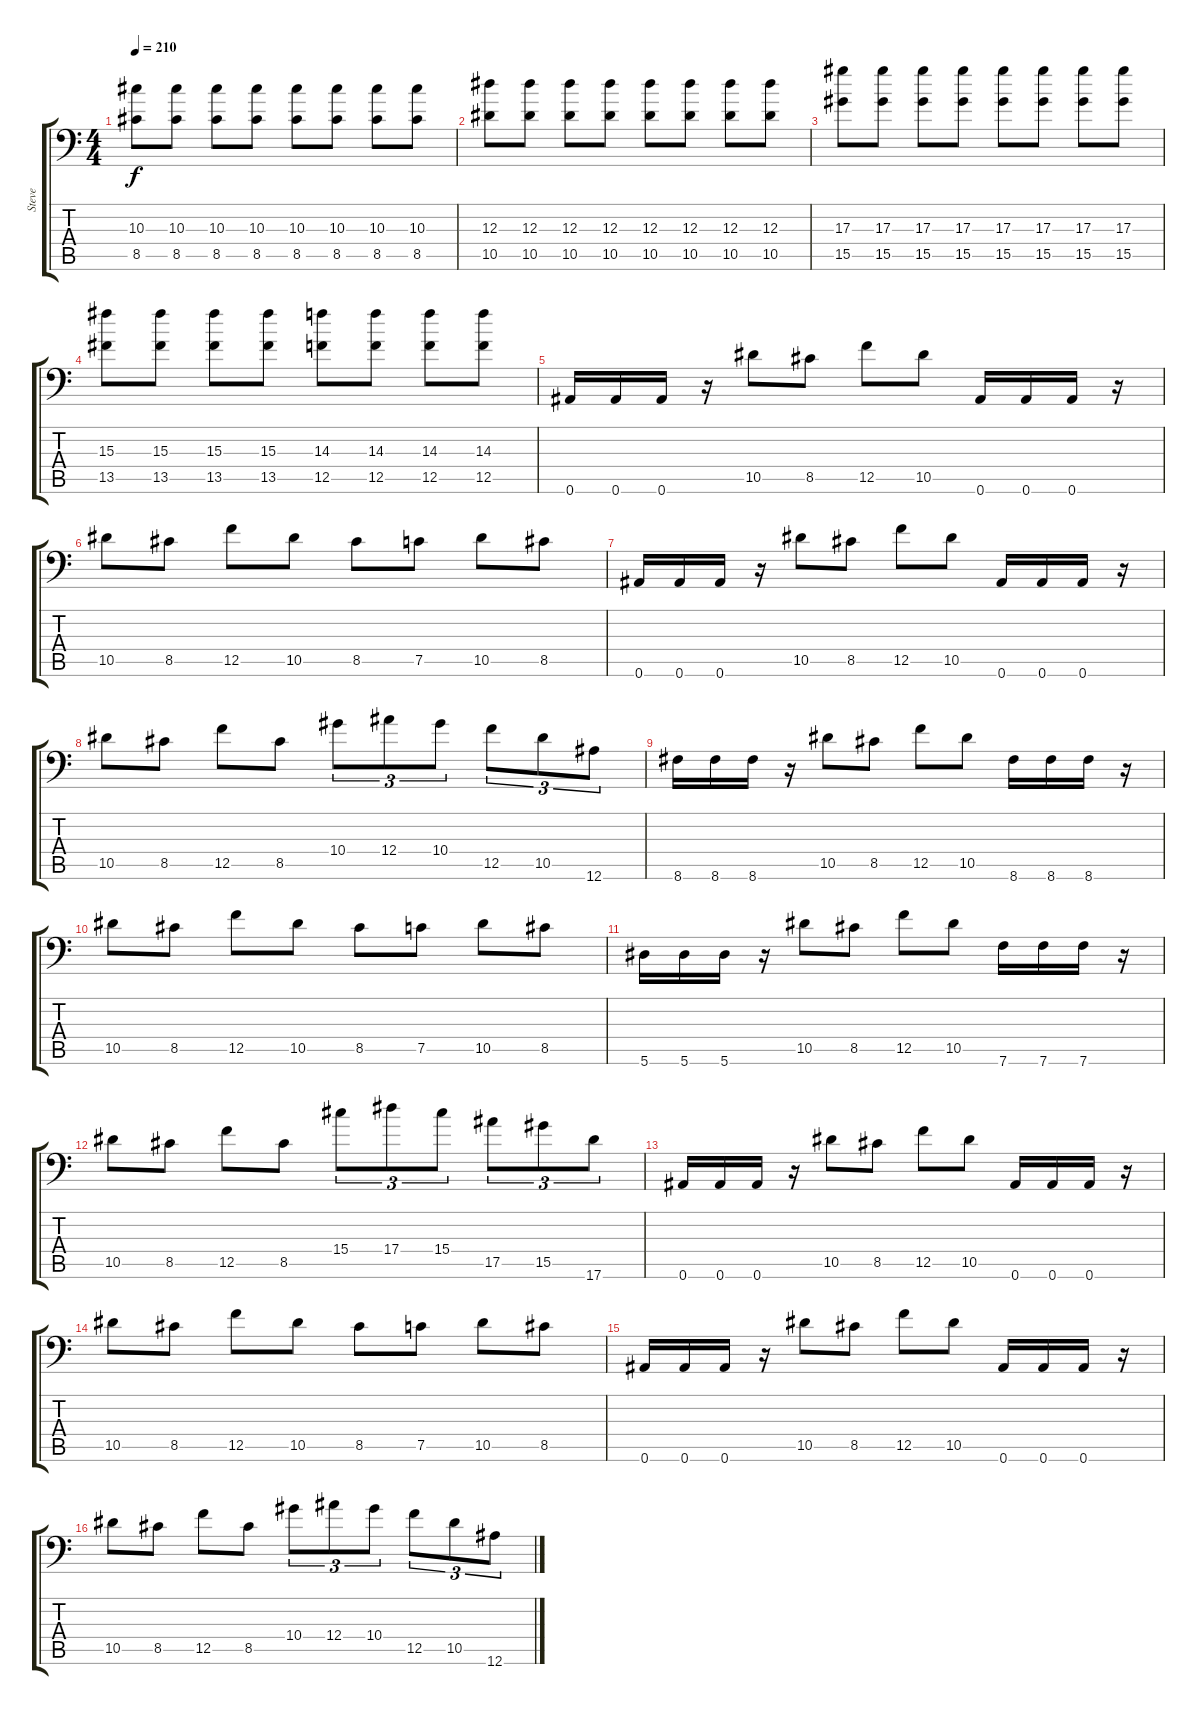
\track ("Steve" "Steve") {instrument distortionguitar}
\staff {score tabs}
\tuning (C4 G3 Eb3 Bb2 F2 Bb1) {hide}
\ts (4 4)
\tempo 210
\clef f4
\ks c
(10.3 8.5).8{dy f} (10.3 8.5).8 (10.3 8.5).8 (10.3 8.5).8 (10.3 8.5).8 (10.3 8.5).8 (10.3 8.5).8 (10.3 8.5).8 |
(12.3 10.5).8 (12.3 10.5).8 (12.3 10.5).8 (12.3 10.5).8 (12.3 10.5).8 (12.3 10.5).8 (12.3 10.5).8 (12.3 10.5).8 |
(17.3 15.5).8 (17.3 15.5).8 (17.3 15.5).8 (17.3 15.5).8 (17.3 15.5).8 (17.3 15.5).8 (17.3 15.5).8 (17.3 15.5).8 |
(15.3 13.5).8 (15.3 13.5).8 (15.3 13.5).8 (15.3 13.5).8 (14.3 12.5).8 (14.3 12.5).8 (14.3 12.5).8 (14.3 12.5).8 |
0.6.16 0.6.16 0.6.16 r.16 10.5.8 8.5.8 12.5.8 10.5.8 0.6.16 0.6.16 0.6.16 r.16 |
10.5.8 8.5.8 12.5.8 10.5.8 8.5.8 7.5.8 10.5.8 8.5.8 |
0.6.16 0.6.16 0.6.16 r.16 10.5.8 8.5.8 12.5.8 10.5.8 0.6.16 0.6.16 0.6.16 r.16 |
10.5.8 8.5.8 12.5.8 8.5.8 10.4.8{tu (3 2)} 12.4.8{tu (3 2)} 10.4.8{tu (3 2)} 12.5.8{tu (3 2)} 10.5.8{tu (3 2)} 12.6.8{tu (3 2)} |
8.6.16 8.6.16 8.6.16 r.16 10.5.8 8.5.8 12.5.8 10.5.8 8.6.16 8.6.16 8.6.16 r.16 |
10.5.8 8.5.8 12.5.8 10.5.8 8.5.8 7.5.8 10.5.8 8.5.8 |
5.6.16 5.6.16 5.6.16 r.16 10.5.8 8.5.8 12.5.8 10.5.8 7.6.16 7.6.16 7.6.16 r.16 |
10.5.8 8.5.8 12.5.8 8.5.8 15.4.8{tu (3 2)} 17.4.8{tu (3 2)} 15.4.8{tu (3 2)} 17.5.8{tu (3 2)} 15.5.8{tu (3 2)} 17.6.8{tu (3 2)} |
0.6.16 0.6.16 0.6.16 r.16 10.5.8 8.5.8 12.5.8 10.5.8 0.6.16 0.6.16 0.6.16 r.16 |
10.5.8 8.5.8 12.5.8 10.5.8 8.5.8 7.5.8 10.5.8 8.5.8 |
0.6.16 0.6.16 0.6.16 r.16 10.5.8 8.5.8 12.5.8 10.5.8 0.6.16 0.6.16 0.6.16 r.16 |
10.5.8 8.5.8 12.5.8 8.5.8 10.4.8{tu (3 2)} 12.4.8{tu (3 2)} 10.4.8{tu (3 2)} 12.5.8{tu (3 2)} 10.5.8{tu (3 2)} 12.6.8{tu (3 2)}
